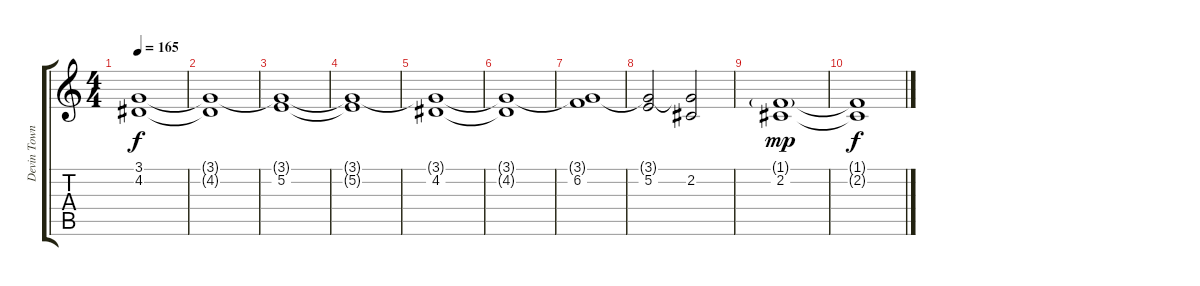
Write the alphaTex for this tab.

\track ("Devin Townsend (Vocals)" "Devin Town") {instrument englishhorn}
\staff {score tabs}
\tuning (E4 B3 G3 D3 A2 E2) {hide}
\ts (4 4)
\tempo 165
\clef g2
\ks c
(3.1 4.2).1{dy f} |
(3.1{t} 4.2{t}).1 |
(3.1{t} 5.2).1 |
(3.1{t} 5.2{t}).1 |
(3.1{t} 4.2).1 |
(3.1{t} 4.2{t}).1 |
(3.1{t} 6.2).1 |
(3.1{t} 5.2).2 (3.1{t} 2.2).2 |
(1.1{g} 2.2).1{dy mp} |
(1.1{t} 2.2{t}).1{dy f}
